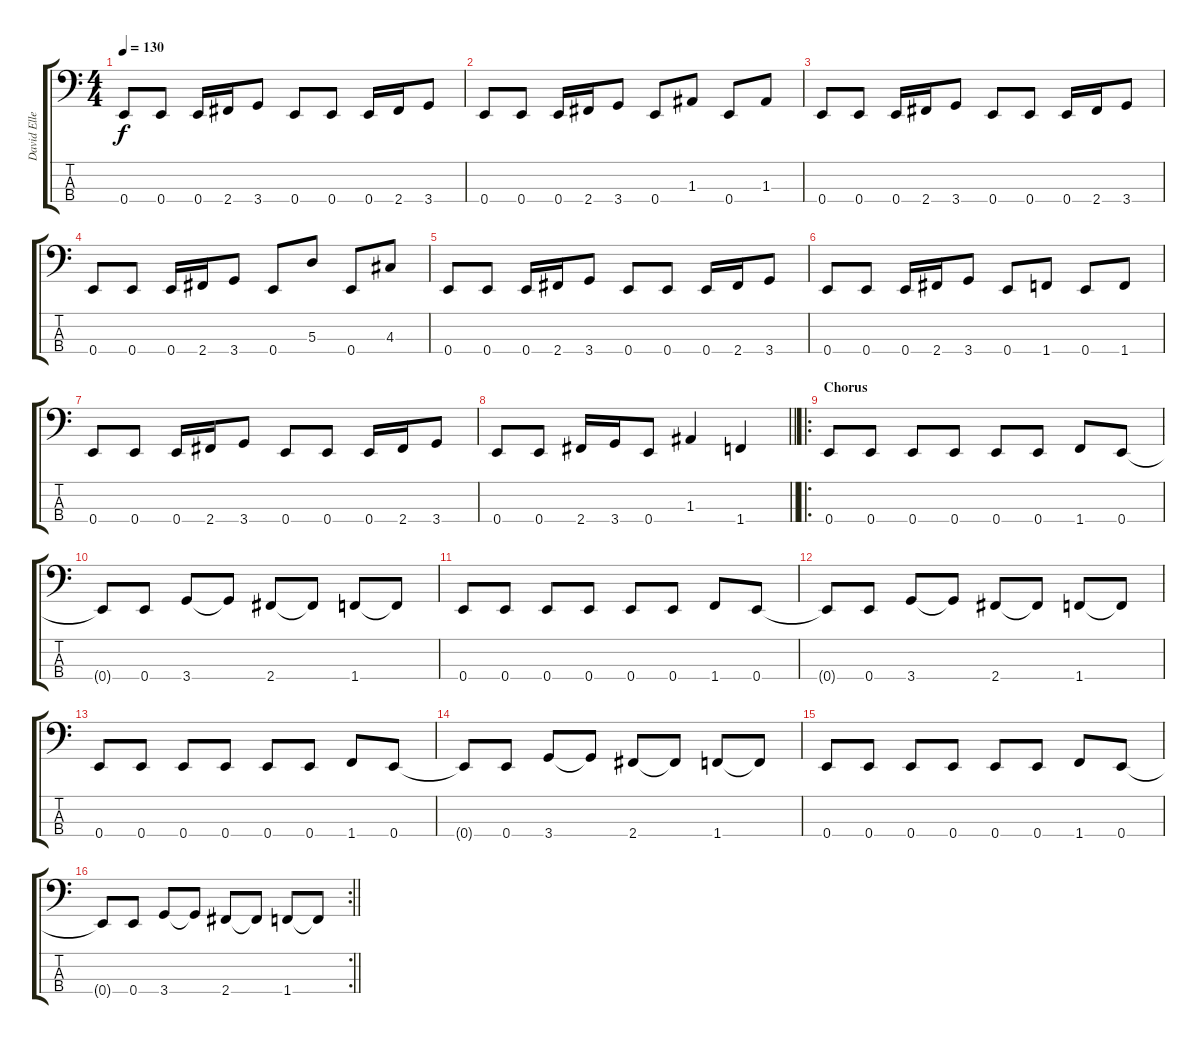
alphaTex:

\track ("David Ellefson" "David Elle") {instrument electricbasspick}
\staff {score tabs}
\tuning (G2 D2 A1 E1) {hide}
\ts (4 4)
\tempo 130
\clef f4
\ks c
0.4.8{dy f} 0.4.8 0.4.16 2.4.16 3.4.8 0.4.8 0.4.8 0.4.16 2.4.16 3.4.8 |
0.4.8 0.4.8 0.4.16 2.4.16 3.4.8 0.4.8 1.3.8 0.4.8 1.3.8 |
0.4.8 0.4.8 0.4.16 2.4.16 3.4.8 0.4.8 0.4.8 0.4.16 2.4.16 3.4.8 |
0.4.8 0.4.8 0.4.16 2.4.16 3.4.8 0.4.8 5.3.8 0.4.8 4.3.8 |
0.4.8 0.4.8 0.4.16 2.4.16 3.4.8 0.4.8 0.4.8 0.4.16 2.4.16 3.4.8 |
0.4.8 0.4.8 0.4.16 2.4.16 3.4.8 0.4.8 1.4.8 0.4.8 1.4.8 |
0.4.8 0.4.8 0.4.16 2.4.16 3.4.8 0.4.8 0.4.8 0.4.16 2.4.16 3.4.8 |
\barLineRight lightlight
0.4.8 0.4.8 2.4.16 3.4.16 0.4.8 1.3.4 1.4.4 |
\ro
\section ("" "Chorus")
0.4.8 0.4.8 0.4.8 0.4.8 0.4.8 0.4.8 1.4.8 0.4.8 |
0.4{t}.8 0.4.8 3.4.8 3.4{t}.8 2.4.8 2.4{t}.8 1.4.8 1.4{t}.8 |
0.4.8 0.4.8 0.4.8 0.4.8 0.4.8 0.4.8 1.4.8 0.4.8 |
0.4{t}.8 0.4.8 3.4.8 3.4{t}.8 2.4.8 2.4{t}.8 1.4.8 1.4{t}.8 |
0.4.8 0.4.8 0.4.8 0.4.8 0.4.8 0.4.8 1.4.8 0.4.8 |
0.4{t}.8 0.4.8 3.4.8 3.4{t}.8 2.4.8 2.4{t}.8 1.4.8 1.4{t}.8 |
0.4.8 0.4.8 0.4.8 0.4.8 0.4.8 0.4.8 1.4.8 0.4.8 |
\rc 2
\barLineRight lightlight
0.4{t}.8 0.4.8 3.4.8 3.4{t}.8 2.4.8 2.4{t}.8 1.4.8 1.4{t}.8
